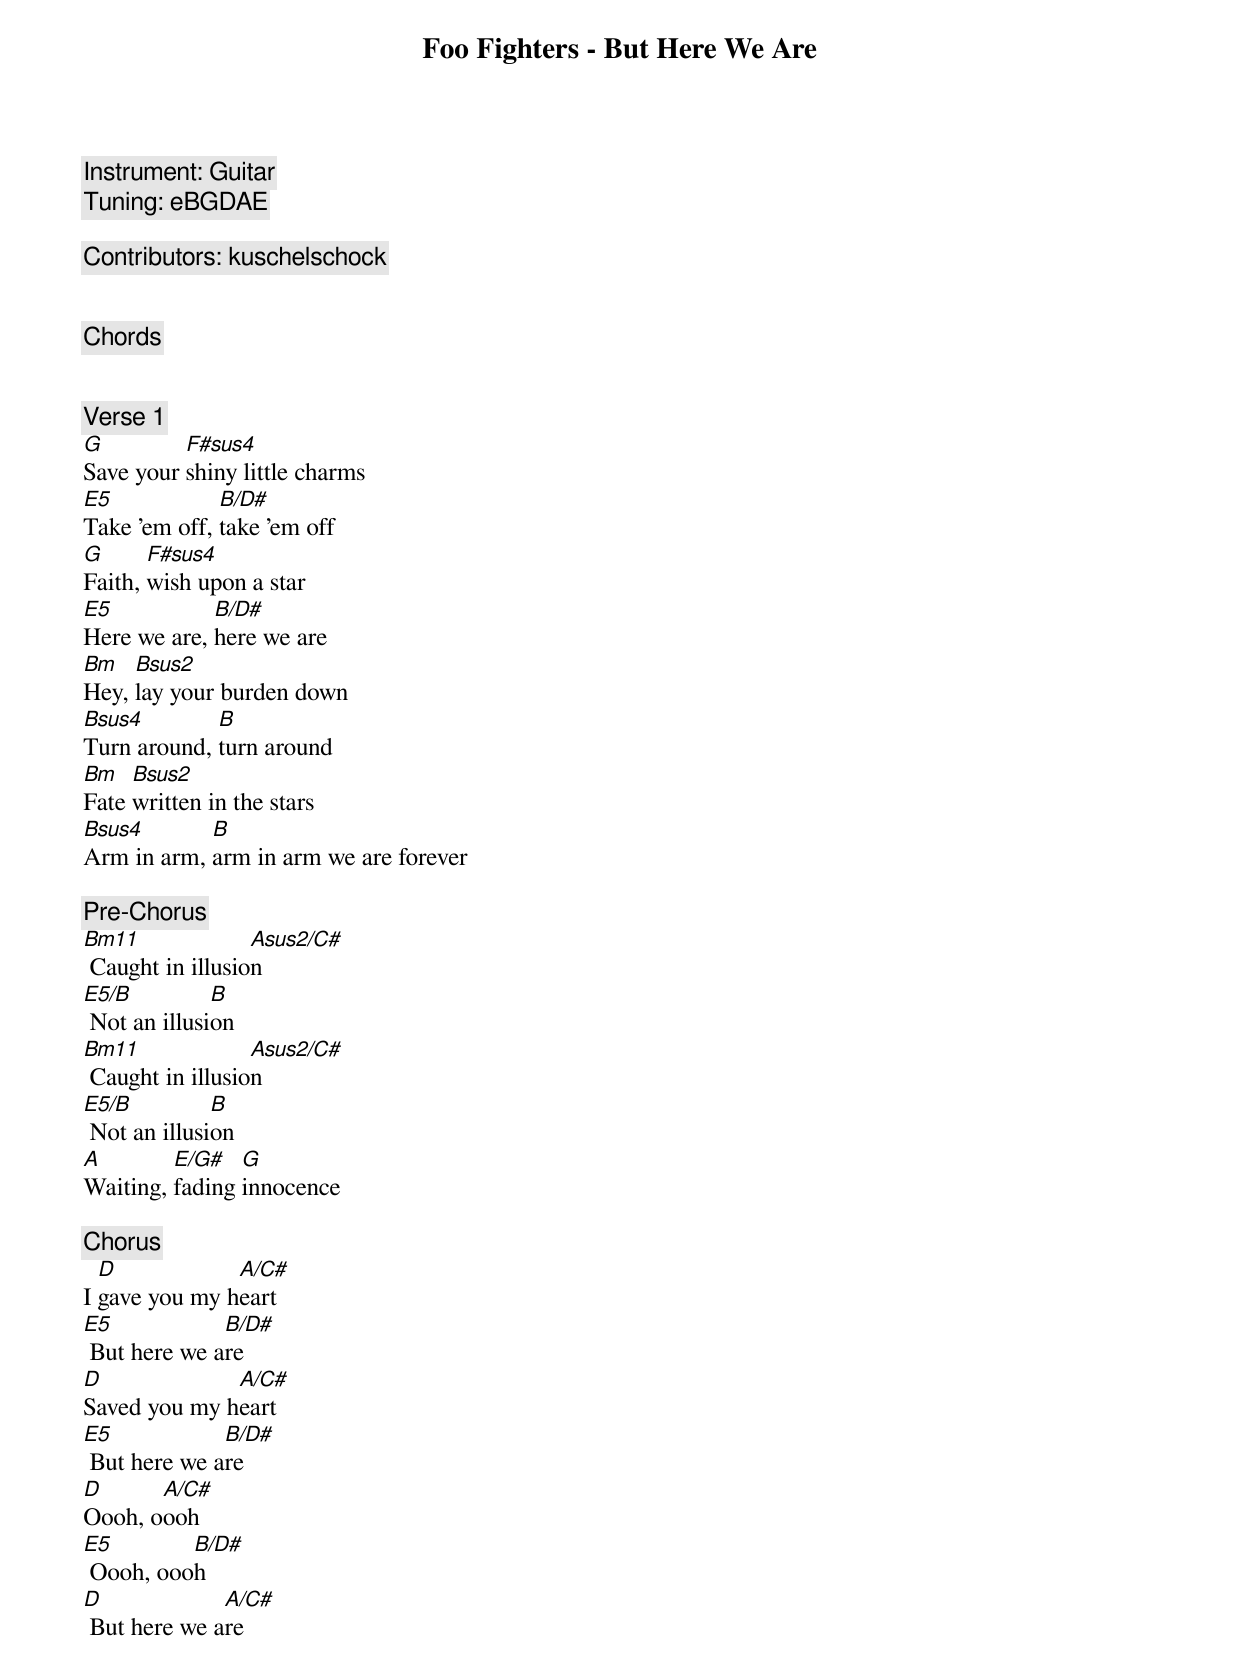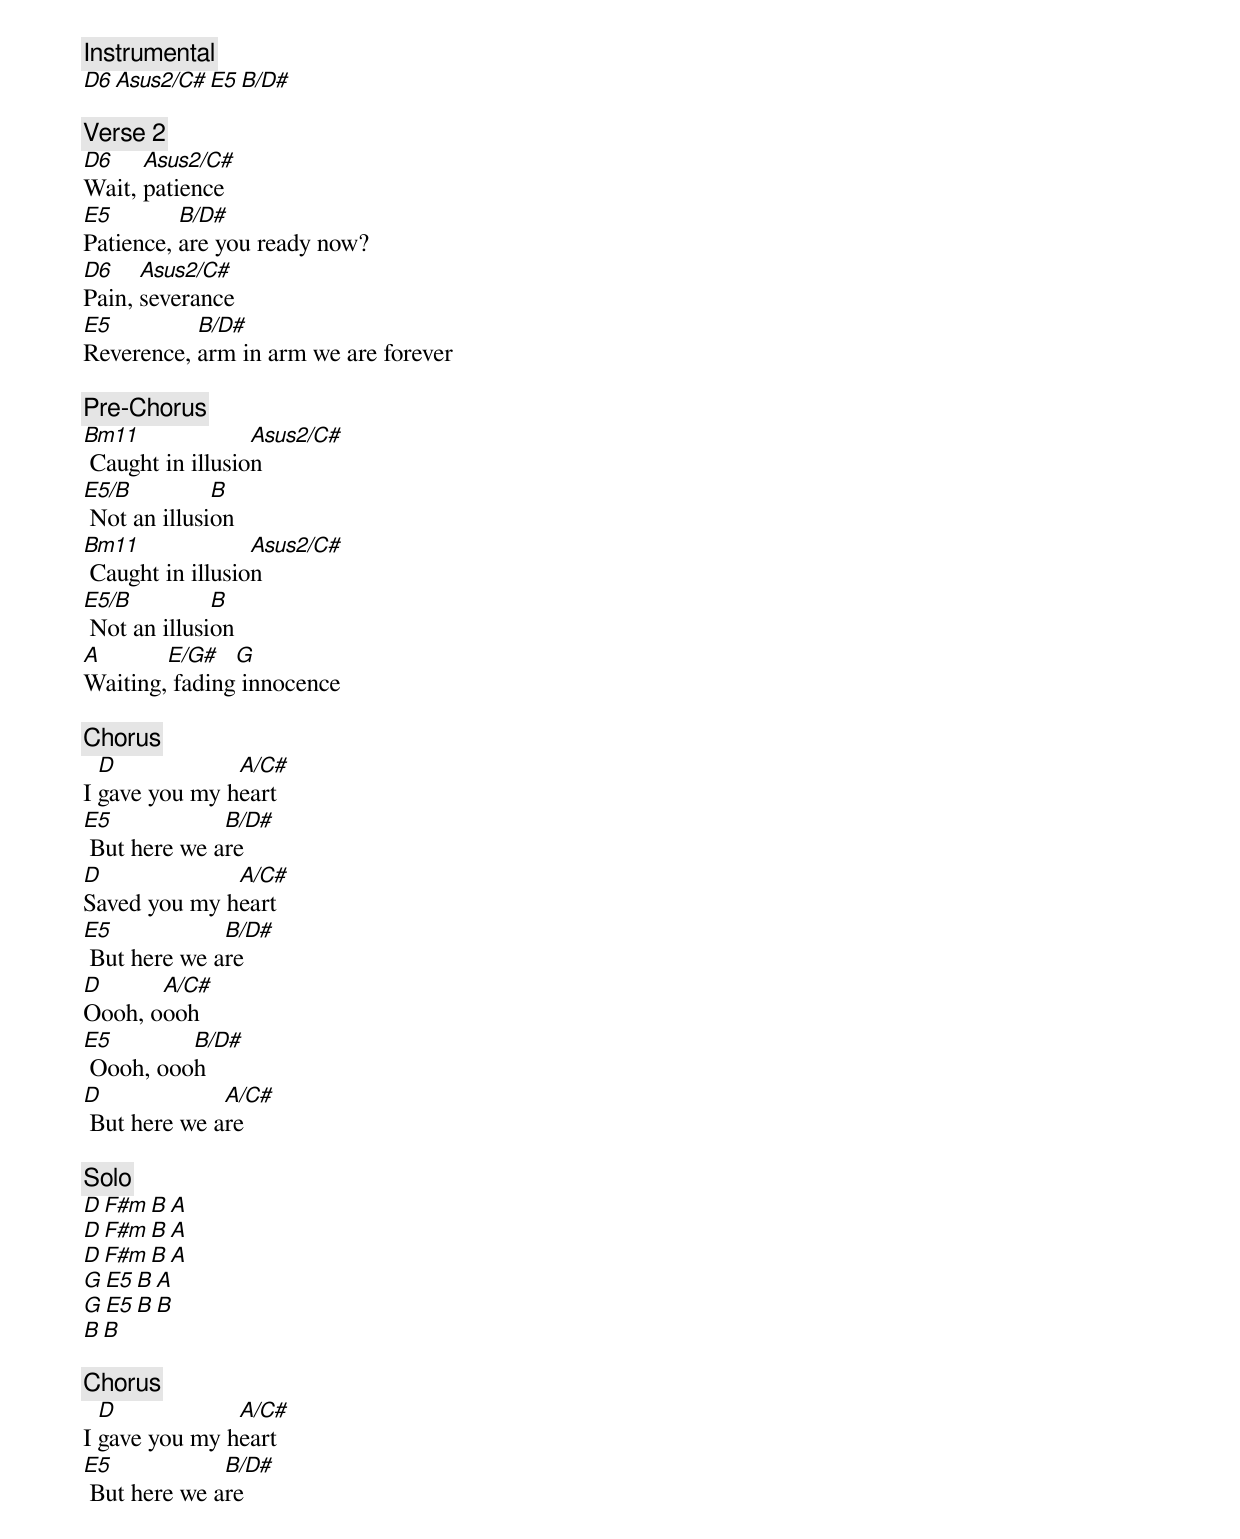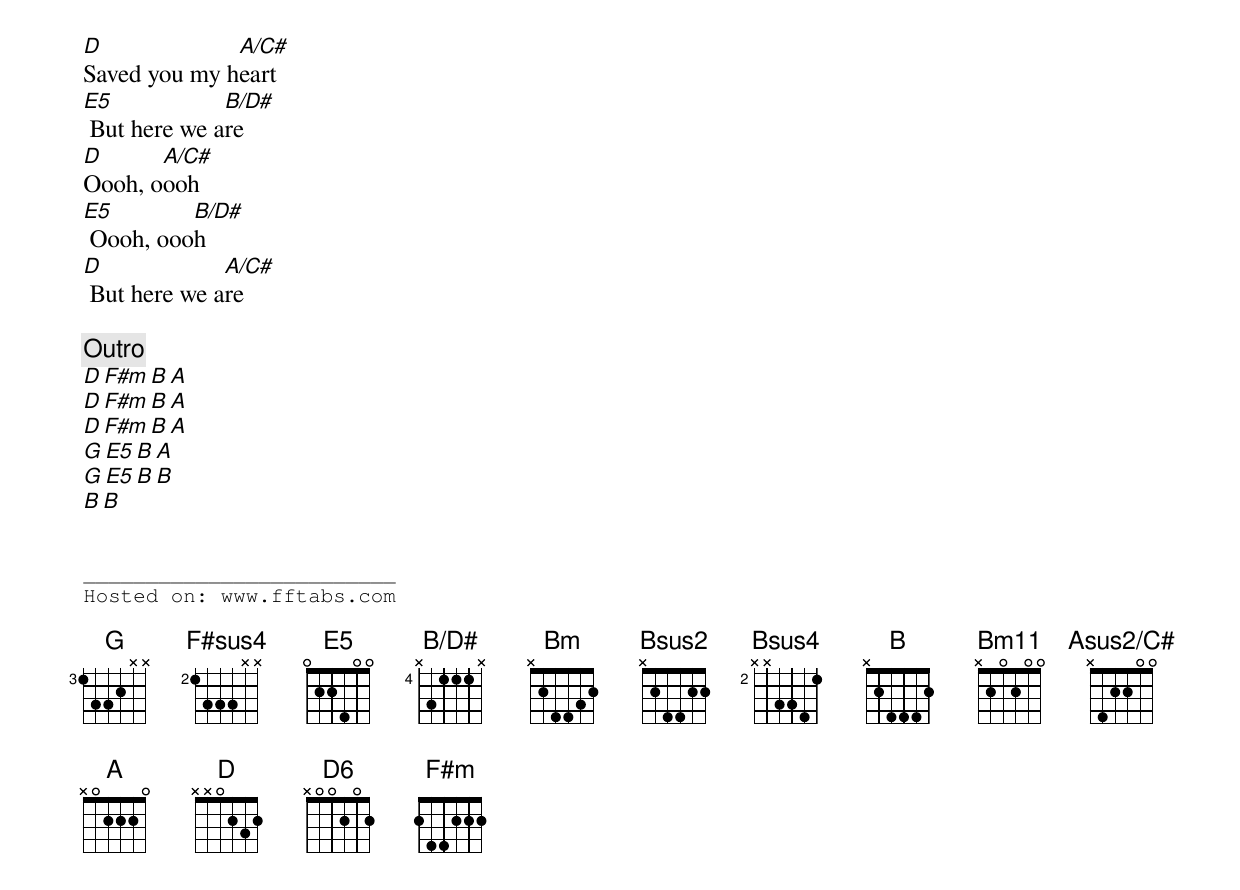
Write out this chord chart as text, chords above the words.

Foo Fighters - But Here We Are

Album: 2023 - But Here We Are
Instrument: Guitar
Tuning: eBGDAE

Contributors: kuschelschock


[Chords]
G:        3554xx
F#sus4:   2444xx
E5:       022400
B/D#:     x6444x
Bm11:     x20200
Asus2/C#: x42200


[Verse 1]
G         F#sus4
Save your shiny little charms
E5            B/D#
Take 'em off, take 'em off
G      F#sus4
Faith, wish upon a star
E5           B/D#
Here we are, here we are
Bm   Bsus2
Hey, lay your burden down
Bsus4        B
Turn around, turn around
Bm   Bsus2
Fate written in the stars
Bsus4       B
Arm in arm, arm in arm we are forever

[Pre-Chorus]
Bm11              Asus2/C#
 Caught in illusion
E5/B          B
 Not an illusion
Bm11              Asus2/C#
 Caught in illusion
E5/B          B
 Not an illusion
A        E/G#   G
Waiting, fading innocence

[Chorus]
  D            A/C#
I gave you my heart
E5            B/D#
 But here we are
D             A/C#
Saved you my heart
E5            B/D#
 But here we are
D      A/C#
Oooh, oooh
E5        B/D#
 Oooh, oooh
D             A/C#
 But here we are

[Instrumental]
D6  Asus2/C#  E5  B/D#

[Verse 2]
D6    Asus2/C#
Wait, patience
E5        B/D#
Patience, are you ready now?
D6    Asus2/C#
Pain, severance
E5         B/D#
Reverence, arm in arm we are forever

[Pre-Chorus]
Bm11              Asus2/C#
 Caught in illusion
E5/B          B
 Not an illusion
Bm11              Asus2/C#
 Caught in illusion
E5/B          B
 Not an illusion
A       E/G#   G
Waiting, fading innocence

[Chorus]
  D            A/C#
I gave you my heart
E5            B/D#
 But here we are
D             A/C#
Saved you my heart
E5            B/D#
 But here we are
D      A/C#
Oooh, oooh
E5        B/D#
 Oooh, oooh
D             A/C#
 But here we are

[Solo]
D  F#m  B  A
D  F#m  B  A
D  F#m  B  A
G  E5   B  A
G  E5   B  B
B  B

[Chorus]
  D            A/C#
I gave you my heart
E5            B/D#
 But here we are
D             A/C#
Saved you my heart
E5            B/D#
 But here we are
D      A/C#
Oooh, oooh
E5        B/D#
 Oooh, oooh
D             A/C#
 But here we are

[Outro]
D  F#m  B  A
D  F#m  B  A
D  F#m  B  A
G  E5   B  A
G  E5   B  B
B  B


_________________________
Hosted on: www.fftabs.com
